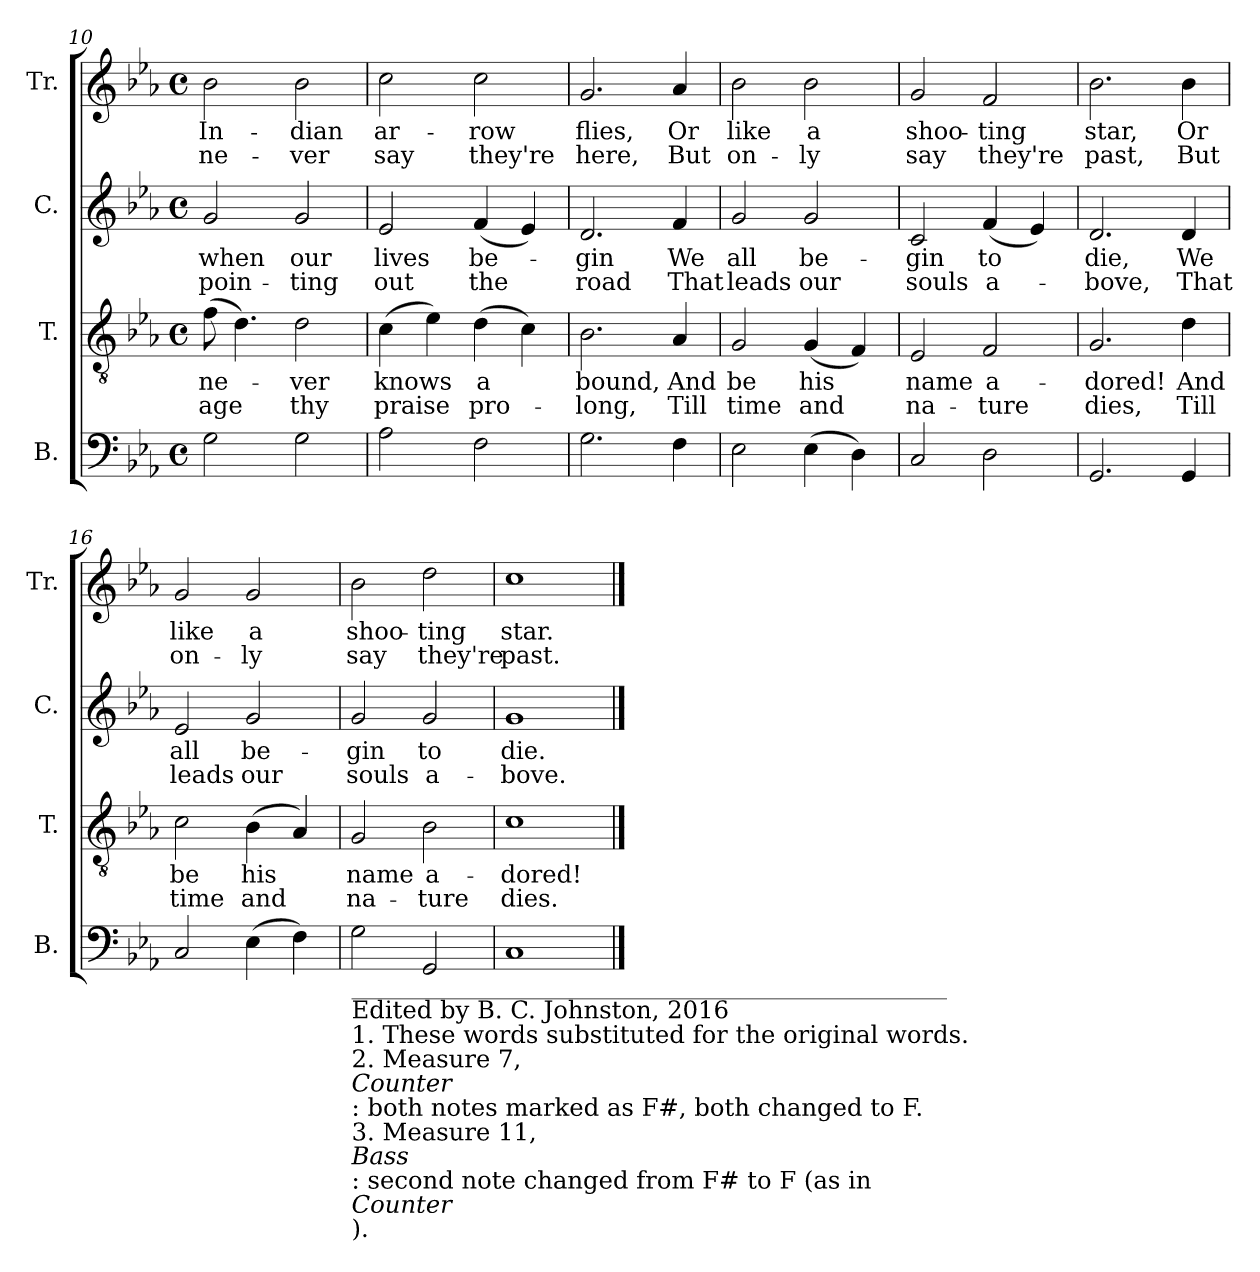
**kern	**kern	**text	**text	**kern	**text	**text	**kern	**text	**text
*part4	*part3	*part3	*part3	*part2	*part2	*part2	*part1	*part1	*part1
*staff4	*staff3	*staff3	*staff3	*staff2	*staff2	*staff2	*staff1	*staff1	*staff1
*I"B.	*I"T.	*	*	*I"C.	*	*	*I"Tr.	*	*
*I'B.	*I'T.	*	*	*I'C.	*	*	*I'Tr.	*	*
!!LO:LB:g=z
*clefF4	*clefGv2	*	*	*clefG2	*	*	*clefG2	*	*
*k[b-e-a-]	*k[b-e-a-]	*	*	*k[b-e-a-]	*	*	*k[b-e-a-]	*	*
*M4/4	*M4/4	*	*	*M4/4	*	*	*M4/4	*	*
*met(c)	*met(c)	*	*	*met(c)	*	*	*met(c)	*	*
=10	=10	=10	=10	=10	=10	=10	=10	=10	=10
2G\	(8f\	ne-	age	2g/	when	poin-	2b-\	In-	ne-
.	4.d\)	.	.	.	.	.	.	.	.
2G\	2d\	-ver	thy	2g/	our	-ting	2b-\	-dian	-ver
=11	=11	=11	=11	=11	=11	=11	=11	=11	=11
2A-\	(4c\	knows	praise	2e-/	lives	out	2cc\	ar-	say
.	4e-\)	.	.	.	.	.	.	.	.
2F\	(4d\	a	pro-	(4f/	be-	the	2cc\	-row	they're
.	4c\)	.	.	4e-/)	.	.	.	.	.
=12	=12	=12	=12	=12	=12	=12	=12	=12	=12
2.G\	2.B-\	bound,	-long,	2.d/	-gin	road	2.g/	flies,	here,
4F\	4A-/	And	Till	4f/	We	That	4a-/	Or	But
=13	=13	=13	=13	=13	=13	=13	=13	=13	=13
2E-\	2G/	be	time	2g/	all	leads	2b-\	like	on-
(4E-\	(4G/	his	and	2g/	be-	our	2b-\	a	-ly
4D\)	4F/)	.	.	.	.	.	.	.	.
=14	=14	=14	=14	=14	=14	=14	=14	=14	=14
2C/	2E-/	name	na-	2c/	-gin	souls	2g/	shoo-	say
2D\	2F/	a-	-ture	(4f/	to	a-	2f/	-ting	they're
.	.	.	.	4e-/)	.	.	.	.	.
=15	=15	=15	=15	=15	=15	=15	=15	=15	=15
2.GG/	2.G/	-dored!	dies,	2.d/	die,	-bove,	2.b-\	star,	past,
4GG/	4d\	And	Till	4d/	We	That	4b-\	Or	But
=16	=16	=16	=16	=16	=16	=16	=16	=16	=16
2C/	2c\	be	time	2e-/	all	leads	2g/	like	on-
(4E-\	(4B-\	his	and	2g/	be-	our	2g/	a	-ly
4F\)	4A-/)	.	.	.	.	.	.	.	.
=17	=17	=17	=17	=17	=17	=17	=17	=17	=17
!LO:TX:b:t=_________________________________________________	!	!	!	!	!	!	!	!	!
!LO:TX:b:t=Edited by B. C. Johnston, 2016	!	!	!	!	!	!	!	!	!
!LO:TX:b:t=1. These words substituted for the original words.	!	!	!	!	!	!	!	!	!
!LO:TX:b:t=2. Measure 7,	!	!	!	!	!	!	!	!	!
!LO:TX:b:i:t=Counter	!	!	!	!	!	!	!	!	!
!LO:TX:b:t=&colon; both notes marked as F#, both changed to F.	!	!	!	!	!	!	!	!	!
!LO:TX:b:t=3. Measure 11,	!	!	!	!	!	!	!	!	!
!LO:TX:b:i:t=Bass	!	!	!	!	!	!	!	!	!
!LO:TX:b:t=&colon; second note changed from F# to F (as in	!	!	!	!	!	!	!	!	!
!LO:TX:b:i:t=Counter	!	!	!	!	!	!	!	!	!
!LO:TX:b:t=).	!	!	!	!	!	!	!	!	!
2G\	2G/	name	na-	2g/	-gin	souls	2b-\	shoo-	say
2GG/	2B-\	a-	-ture	2g/	to	a-	2dd\	-ting	they're
=18	=18	=18	=18	=18	=18	=18	=18	=18	=18
1C	1c	-dored!	dies.	1g	die.	-bove.	1cc	star.	past.
==	==	==	==	==	==	==	==	==	==
*-	*-	*-	*-	*-	*-	*-	*-	*-	*-
